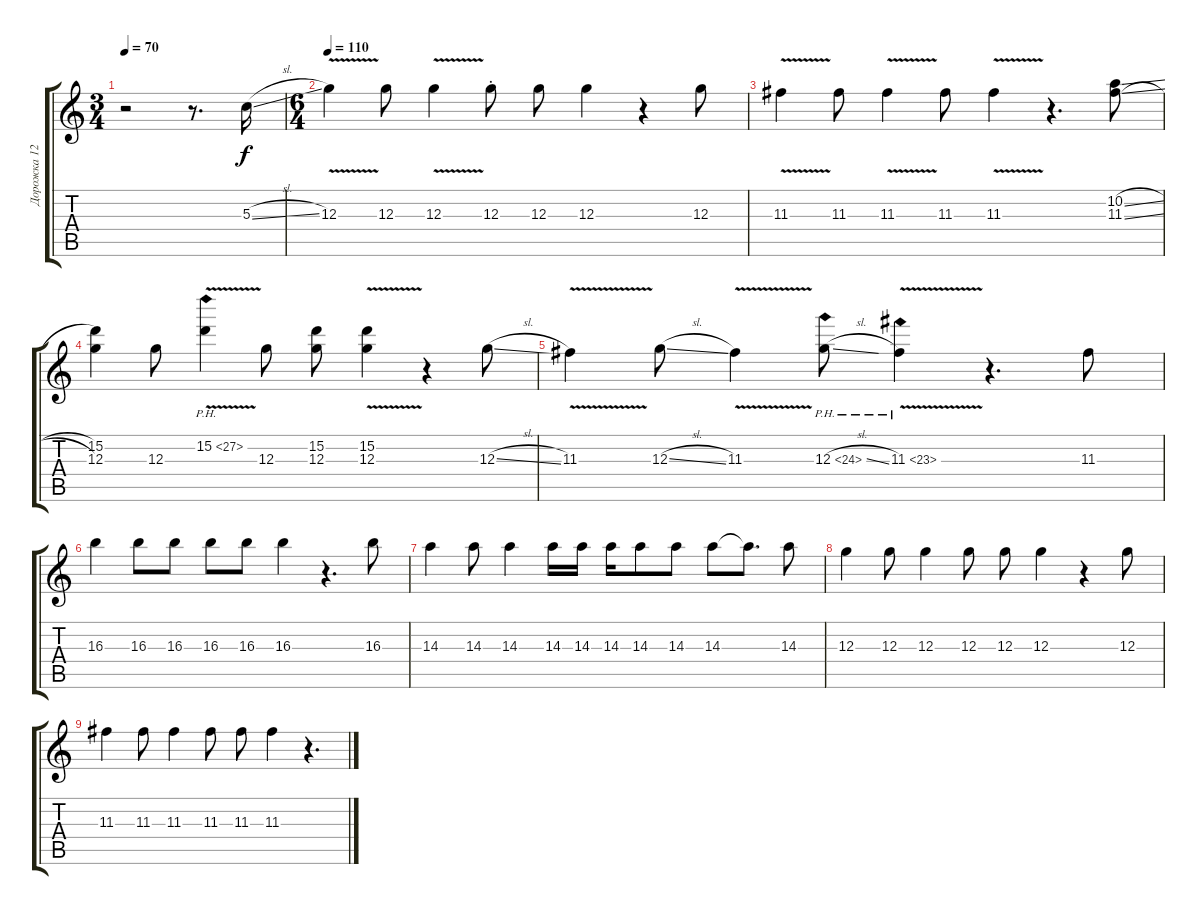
\track ("Дорожка 12" "Дорожка 12") {instrument acousticguitarsteel}
\staff {score tabs}
\tuning (E4 B3 G3 D3 A2 D2) {hide}
\ts (3 4)
\tempo 70
\clef g2
\ks c
r.2{dy f volume 16 instrument electricguitarjazz} r.8{d} 5.3{sl}.16 |
\ts (6 4)
\tempo 110
12.3{v}.4 12.3.8 12.3{v}.4 12.3{st}.8 12.3.8 12.3.4 r.4 12.3.8 |
11.3{v}.4 11.3.8 11.3{v}.4 11.3.8 11.3{v}.4 r.4{d} (10.2{sl} 11.3{sl}).8 |
(15.2 12.3).4 12.3.8 15.2{ph 12 v}.4 12.3.8 (15.2 12.3).8 (15.2{v} 12.3{v}).4 r.4 12.3{sl}.8 |
11.3{v}.4 12.3{sl}.8 11.3{v}.4 12.3{ph 12 sl}.8 11.3{ph 12 v}.4 r.4{d} 11.3.8 |
16.3.4 16.3.8 16.3.8 16.3.8 16.3.8 16.3.4 r.4{d} 16.3.8 |
14.3.4 14.3.8 14.3.4 14.3.16 14.3.16 14.3.16 14.3.8 14.3.8 14.3.8 14.3{t}.8{d} 14.3.8 |
12.3.4 12.3.8 12.3.4 12.3.8 12.3.8 12.3.4 r.4 12.3.8 |
11.3.4 11.3.8 11.3.4 11.3.8 11.3.8 11.3.4 r.4{d}
